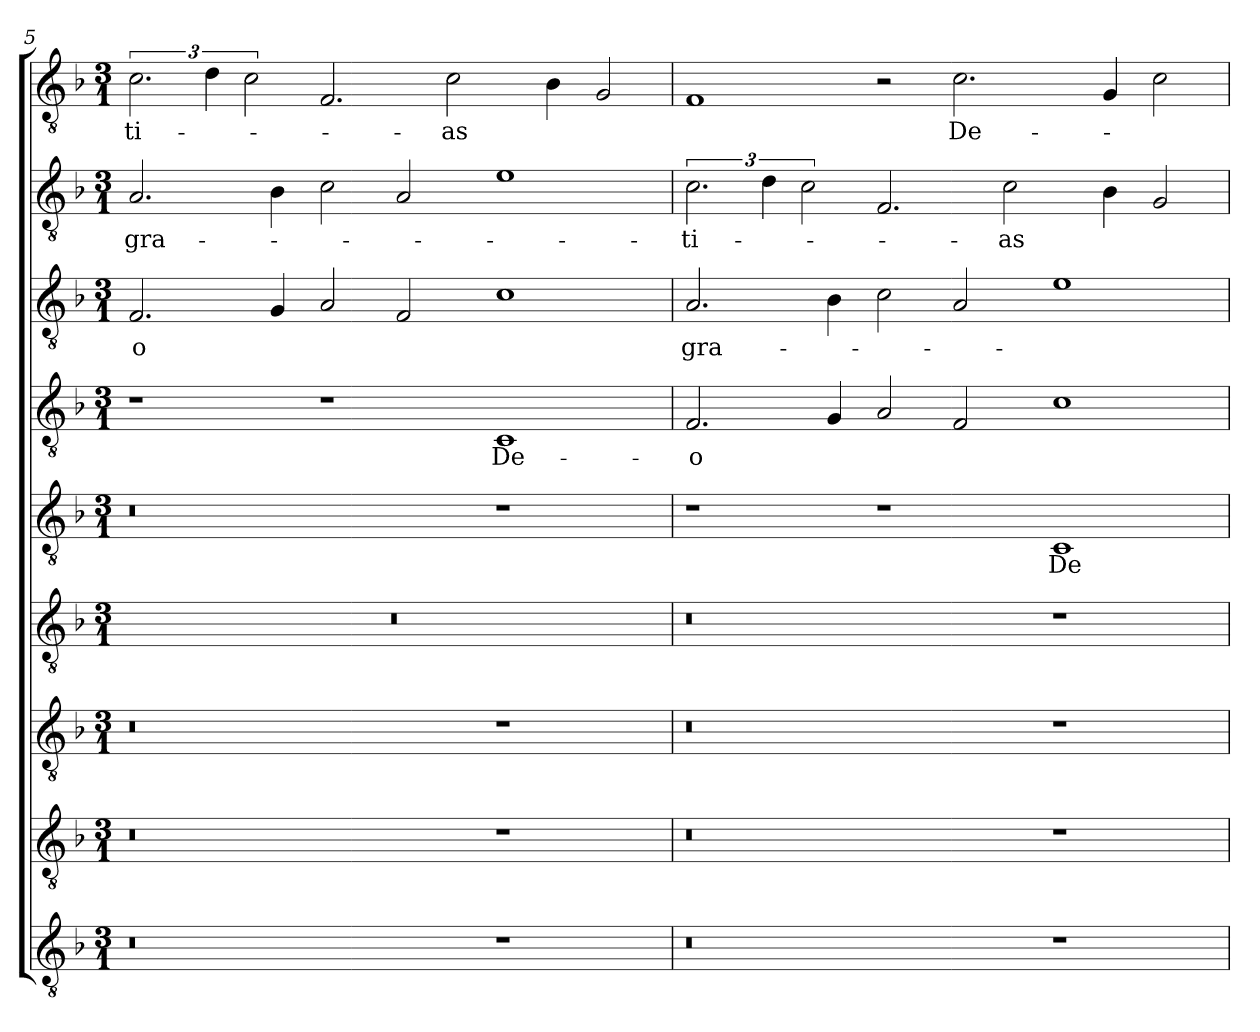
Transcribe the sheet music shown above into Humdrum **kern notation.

**kern	**kern	**kern	**kern	**kern	**text	**kern	**text	**kern	**text	**kern	**text	**kern	**text
*part9	*part8	*part7	*part6	*part5	*part5	*part4	*part4	*part3	*part3	*part2	*part2	*part1	*part1
*staff9	*staff8	*staff7	*staff6	*staff5	*staff5	*staff4	*staff4	*staff3	*staff3	*staff2	*staff2	*staff1	*staff1
*clefGv2	*clefGv2	*clefGv2	*clefGv2	*clefGv2	*	*clefGv2	*	*clefGv2	*	*clefGv2	*	*clefGv2	*
*k[b-]	*k[b-]	*k[b-]	*k[b-]	*k[b-]	*	*k[b-]	*	*k[b-]	*	*k[b-]	*	*k[b-]	*
*F:	*F:	*F:	*F:	*F:	*	*F:	*	*F:	*	*F:	*	*F:	*
*M3/1	*M3/1	*M3/1	*M3/1	*M3/1	*	*M3/1	*	*M3/1	*	*M3/1	*	*M3/1	*
=5	=5	=5	=5	=5	=5	=5	=5	=5	=5	=5	=5	=5	=5
!	!	!	!	!	!	!	!	!	!LO:LY:b	!	!LO:LY:b	!	!LO:LY:b
0r	0r	0r	0.r	0r	.	1r	.	2.F/	-o	2.A/	gra-	3.c\	-ti-
.	.	.	.	.	.	.	.	.	.	.	.	6d\	.
.	.	.	.	.	.	.	.	.	.	.	.	3c\	.
.	.	.	.	.	.	.	.	4G/	.	4B-\	.	.	.
.	.	.	.	.	.	1r	.	2A/	.	2c\	.	2.F/	.
.	.	.	.	.	.	.	.	2F/	.	2A/	.	.	.
!	!	!	!	!	!	!	!	!	!	!	!	!	!LO:LY:b
.	.	.	.	.	.	.	.	.	.	.	.	2c\	-as
!	!	!	!	!	!	!	!LO:LY:b	!	!	!	!	!	!
1r	1r	1r	.	1r	.	1C	De-	1c	.	1e	.	.	.
.	.	.	.	.	.	.	.	.	.	.	.	4B-\	.
.	.	.	.	.	.	.	.	.	.	.	.	2G/	.
!!LO:LB:g=z
=6	=6	=6	=6	=6	=6	=6	=6	=6	=6	=6	=6	=6	=6
!	!	!	!	!	!	!	!LO:LY:b	!	!LO:LY:b	!	!LO:LY:b	!	!
0r	0r	0r	0r	1r	.	2.F/	-o	2.A/	gra-	3.c\	-ti-	1F	.
.	.	.	.	.	.	.	.	.	.	6d\	.	.	.
.	.	.	.	.	.	.	.	.	.	3c\	.	.	.
.	.	.	.	.	.	4G/	.	4B-\	.	.	.	.	.
.	.	.	.	1r	.	2A/	.	2c\	.	2.F/	.	2r	.
!	!	!	!	!	!	!	!	!	!	!	!	!	!LO:LY:b
.	.	.	.	.	.	2F/	.	2A/	.	.	.	2.c\	De-
!	!	!	!	!	!	!	!	!	!	!	!LO:LY:b	!	!
.	.	.	.	.	.	.	.	.	.	2c\	-as	.	.
!	!	!	!	!	!LO:LY:b	!	!	!	!	!	!	!	!
1r	1r	1r	1r	1C	De-	1c	.	1e	.	.	.	.	.
.	.	.	.	.	.	.	.	.	.	4B-\	.	4G/	.
.	.	.	.	.	.	.	.	.	.	2G/	.	2c\	.
=	=	=	=	=	=	=	=	=	=	=	=	=	=
*-	*-	*-	*-	*-	*-	*-	*-	*-	*-	*-	*-	*-	*-
